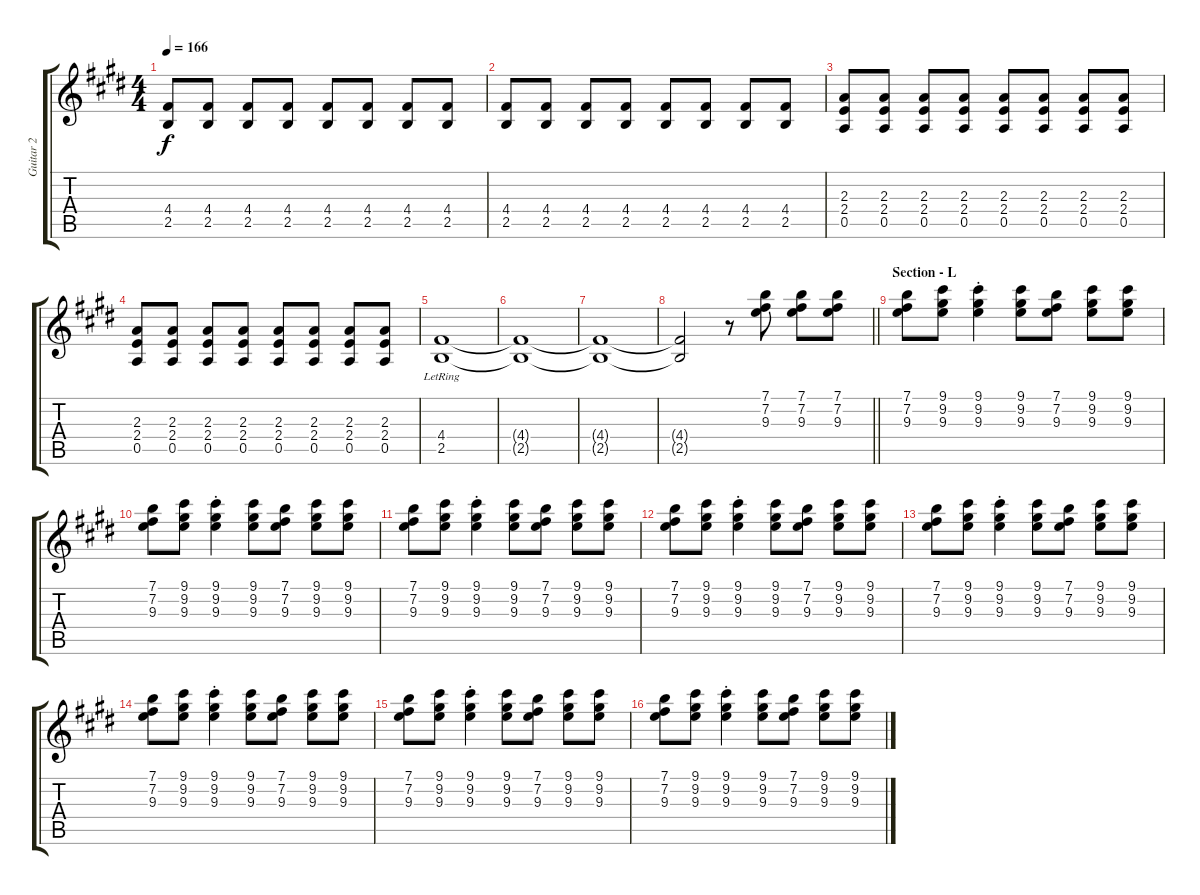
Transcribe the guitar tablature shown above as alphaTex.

\track ("Guitar 2" "Guitar 2") {instrument distortionguitar}
\staff {score tabs}
\tuning (E4 B3 G3 D3 A2 E2) {hide}
\ts (4 4)
\tempo 166
\clef g2
\ks e
(4.4 2.5).8{dy f} (4.4 2.5).8 (4.4 2.5).8 (4.4 2.5).8 (4.4 2.5).8 (4.4 2.5).8 (4.4 2.5).8 (4.4 2.5).8 |
(4.4 2.5).8 (4.4 2.5).8 (4.4 2.5).8 (4.4 2.5).8 (4.4 2.5).8 (4.4 2.5).8 (4.4 2.5).8 (4.4 2.5).8 |
(2.3 2.4 0.5).8 (2.3 2.4 0.5).8 (2.3 2.4 0.5).8 (2.3 2.4 0.5).8 (2.3 2.4 0.5).8 (2.3 2.4 0.5).8 (2.3 2.4 0.5).8 (2.3 2.4 0.5).8 |
(2.3 2.4 0.5).8 (2.3 2.4 0.5).8 (2.3 2.4 0.5).8 (2.3 2.4 0.5).8 (2.3 2.4 0.5).8 (2.3 2.4 0.5).8 (2.3 2.4 0.5).8 (2.3 2.4 0.5).8 |
(4.4{lr} 2.5{lr}).1 |
(4.4{t} 2.5{t}).1 |
(4.4{t} 2.5{t}).1 |
\barLineRight lightlight
(4.4{t} 2.5{t}).2 r.8 (7.1 7.2 9.3).8 (7.1 7.2 9.3).8 (7.1 7.2 9.3).8 |
\section ("" "Section - L")
(7.1 7.2 9.3).8 (9.1 9.2 9.3).8 (9.1 9.2 9.3{st}).4 (9.1 9.2 9.3).8 (7.1 7.2 9.3).8 (9.1 9.2 9.3).8 (9.1 9.2 9.3).8 |
(7.1 7.2 9.3).8 (9.1 9.2 9.3).8 (9.1 9.2 9.3{st}).4 (9.1 9.2 9.3).8 (7.1 7.2 9.3).8 (9.1 9.2 9.3).8 (9.1 9.2 9.3).8 |
(7.1 7.2 9.3).8 (9.1 9.2 9.3).8 (9.1 9.2 9.3{st}).4 (9.1 9.2 9.3).8 (7.1 7.2 9.3).8 (9.1 9.2 9.3).8 (9.1 9.2 9.3).8 |
(7.1 7.2 9.3).8 (9.1 9.2 9.3).8 (9.1 9.2 9.3{st}).4 (9.1 9.2 9.3).8 (7.1 7.2 9.3).8 (9.1 9.2 9.3).8 (9.1 9.2 9.3).8 |
(7.1 7.2 9.3).8 (9.1 9.2 9.3).8 (9.1 9.2 9.3{st}).4 (9.1 9.2 9.3).8 (7.1 7.2 9.3).8 (9.1 9.2 9.3).8 (9.1 9.2 9.3).8 |
(7.1 7.2 9.3).8 (9.1 9.2 9.3).8 (9.1 9.2 9.3{st}).4 (9.1 9.2 9.3).8 (7.1 7.2 9.3).8 (9.1 9.2 9.3).8 (9.1 9.2 9.3).8 |
(7.1 7.2 9.3).8 (9.1 9.2 9.3).8 (9.1 9.2 9.3{st}).4 (9.1 9.2 9.3).8 (7.1 7.2 9.3).8 (9.1 9.2 9.3).8 (9.1 9.2 9.3).8 |
(7.1 7.2 9.3).8 (9.1 9.2 9.3).8 (9.1 9.2 9.3{st}).4 (9.1 9.2 9.3).8 (7.1 7.2 9.3).8 (9.1 9.2 9.3).8 (9.1 9.2 9.3).8
